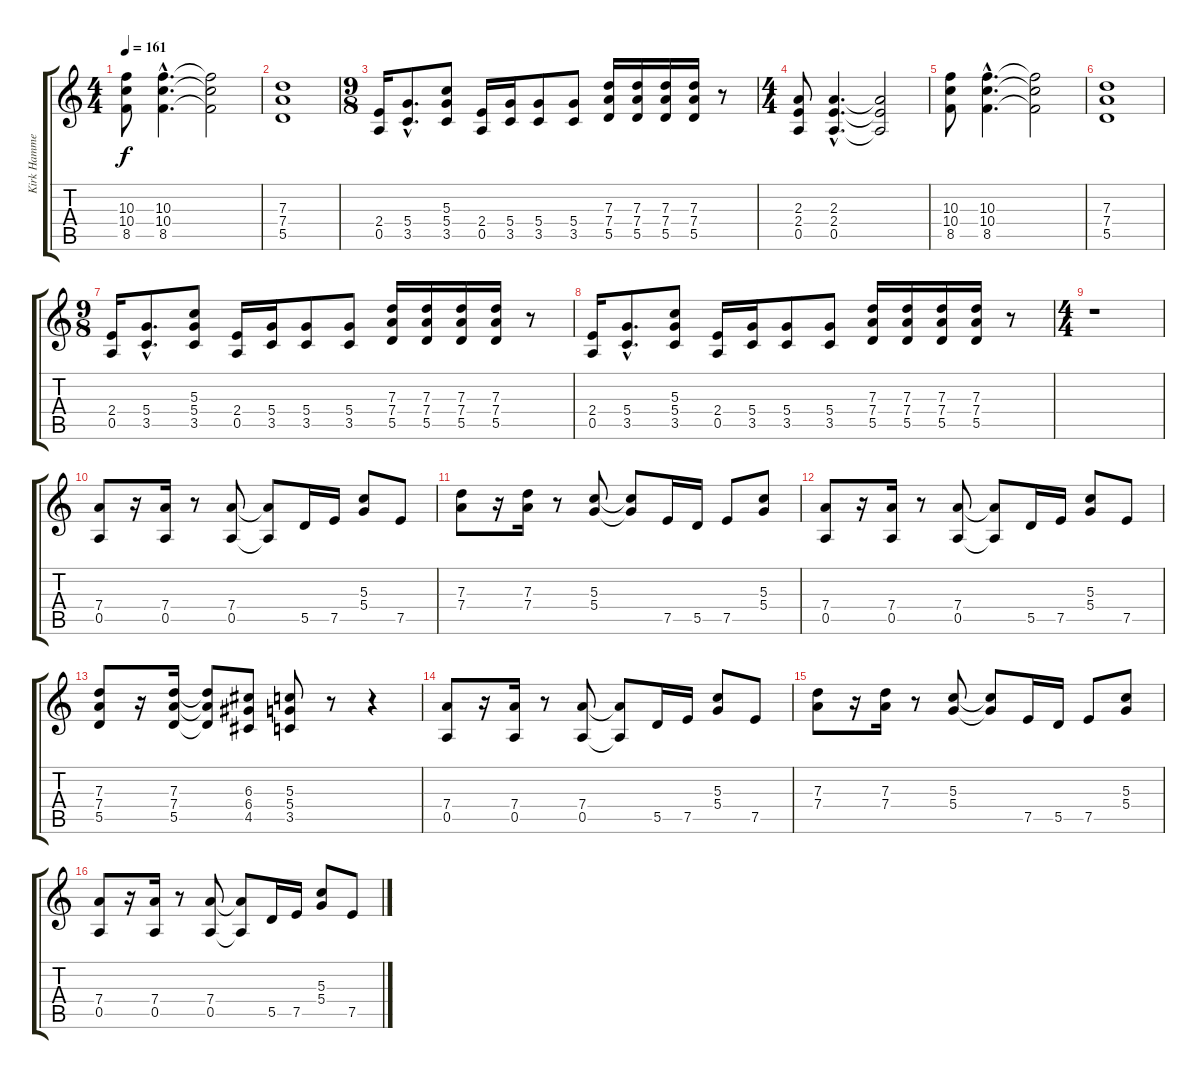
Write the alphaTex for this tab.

\track ("Kirk Hammet (Ov. Gtr)" "Kirk Hamme") {instrument overdrivenguitar}
\staff {score tabs}
\tuning (E4 B3 G3 D3 A2 E2) {hide}
\ts (4 4)
\tempo 161
\clef g2
\ks c
(10.3 10.4 8.5).8{dy f} (10.3{hac} 10.4{hac} 8.5{hac}).4{d} (10.3{t} 10.4{t} 8.5{t}).2 |
(7.3 7.4 5.5).1 |
\ts (9 8)
(2.4 0.5).16 (5.4{hac} 3.5{hac}).8{d} (5.3 5.4 3.5).8 (2.4 0.5).16 (5.4 3.5).16 (5.4 3.5).8 (5.4 3.5).8 (7.3 7.4 5.5).16 (7.3 7.4 5.5).16 (7.3 7.4 5.5).16 (7.3 7.4 5.5).16 r.8 |
\ts (4 4)
(2.3 2.4 0.5).8 (2.3{hac} 2.4{hac} 0.5{hac}).4{d} (2.3{t} 2.4{t} 0.5{t}).2 |
(10.3 10.4 8.5).8 (10.3{hac} 10.4{hac} 8.5{hac}).4{d} (10.3{t} 10.4{t} 8.5{t}).2 |
(7.3 7.4 5.5).1 |
\ts (9 8)
(2.4 0.5).16 (5.4{hac} 3.5{hac}).8{d} (5.3 5.4 3.5).8 (2.4 0.5).16 (5.4 3.5).16 (5.4 3.5).8 (5.4 3.5).8 (7.3 7.4 5.5).16 (7.3 7.4 5.5).16 (7.3 7.4 5.5).16 (7.3 7.4 5.5).16 r.8 |
(2.4 0.5).16 (5.4{hac} 3.5{hac}).8{d} (5.3 5.4 3.5).8 (2.4 0.5).16 (5.4 3.5).16 (5.4 3.5).8 (5.4 3.5).8 (7.3 7.4 5.5).16 (7.3 7.4 5.5).16 (7.3 7.4 5.5).16 (7.3 7.4 5.5).16 r.8 |
\ts (4 4)
r.1 |
(7.4 0.5).8 r.16 (7.4 0.5).16 r.8 (7.4 0.5).8 (7.4{t} 0.5{t}).8 5.5.16 7.5.16 (5.3 5.4).8 7.5.8 |
(7.3 7.4).8 r.16 (7.3 7.4).16 r.8 (5.3 5.4).8 (5.3{t} 5.4{t}).8 7.5.16 5.5.16 7.5.8 (5.3 5.4).8 |
(7.4 0.5).8 r.16 (7.4 0.5).16 r.8 (7.4 0.5).8 (7.4{t} 0.5{t}).8 5.5.16 7.5.16 (5.3 5.4).8 7.5.8 |
(7.3 7.4 5.5).8 r.16 (7.3 7.4 5.5).16 (7.3{t} 7.4{t} 5.5{t}).8 (6.3 6.4 4.5).8 (5.3 5.4 3.5).8 r.8 r.4 |
(7.4 0.5).8 r.16 (7.4 0.5).16 r.8 (7.4 0.5).8 (7.4{t} 0.5{t}).8 5.5.16 7.5.16 (5.3 5.4).8 7.5.8 |
(7.3 7.4).8 r.16 (7.3 7.4).16 r.8 (5.3 5.4).8 (5.3{t} 5.4{t}).8 7.5.16 5.5.16 7.5.8 (5.3 5.4).8 |
(7.4 0.5).8 r.16 (7.4 0.5).16 r.8 (7.4 0.5).8 (7.4{t} 0.5{t}).8 5.5.16 7.5.16 (5.3 5.4).8 7.5.8
